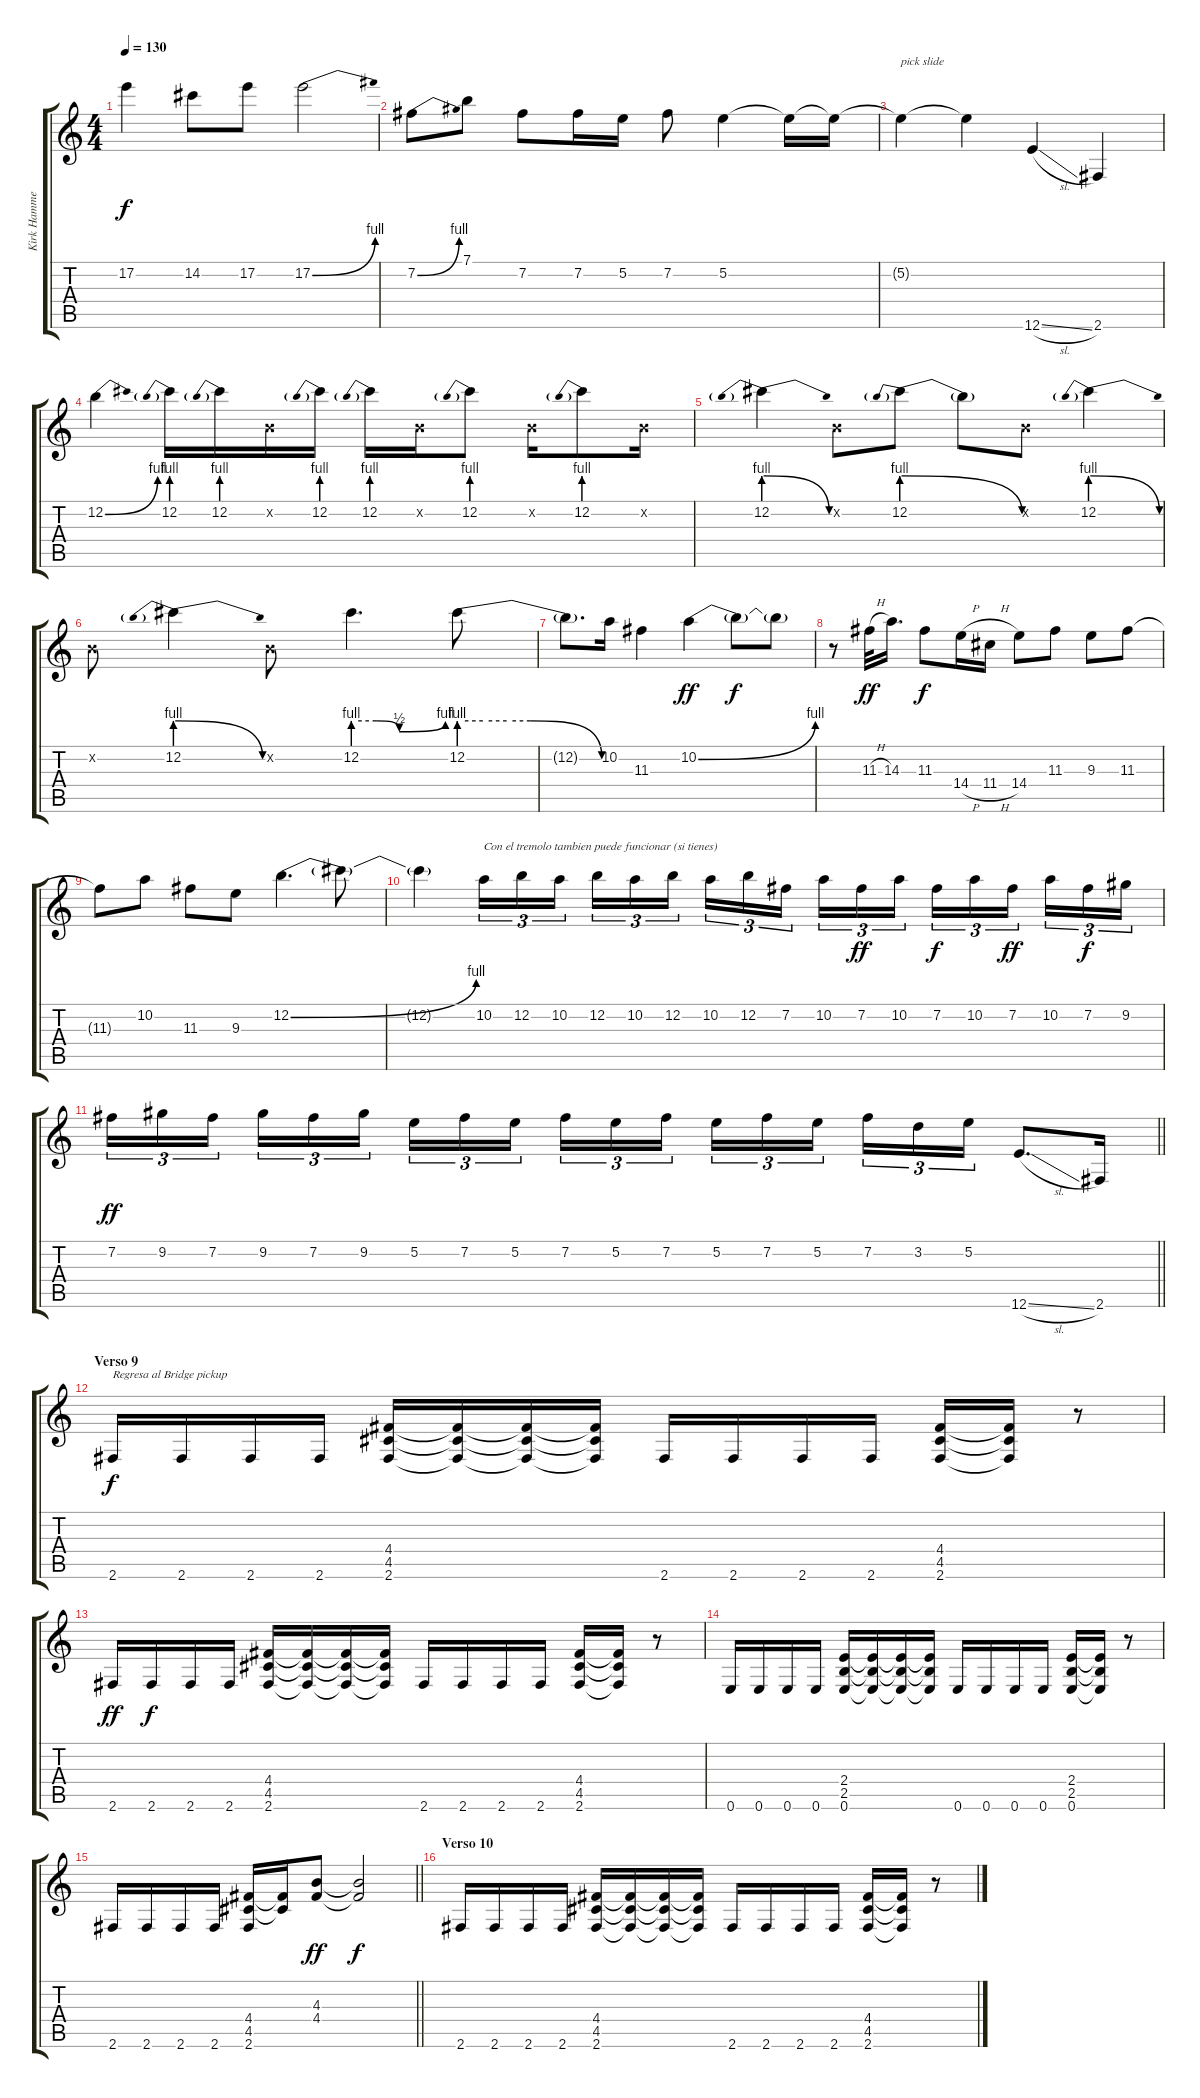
\track ("Kirk Hammett" "Kirk Hamme") {instrument distortionguitar}
\staff {score tabs}
\tuning (E4 B3 G3 D3 A2 E2) {hide}
\ts (4 4)
\tempo 130
\clef g2
\ks c
17.2{t}.4{dy f} 14.2.8 17.2.8 17.2{be (bend 0 0 60 4)}.2 |
7.2{be (bend 0 0 60 4)}.8 7.1.8 7.2.8 7.2.16 5.2.16 7.2.8 5.2.4 5.2{t}.16 5.2{t}.16 |
5.2{t}.4{txt "pick slide"} 5.2{t}.4 12.6{sl}.4 2.6.4 |
12.2{be (bend 0 0 60 4)}.4 12.2{be (prebend 0 4 60 4)}.16 12.2{be (prebend 0 4 60 4)}.16 0.2{x}.16 12.2{be (prebend 0 4 60 4)}.16 12.2{be (prebend 0 4 60 4)}.16 0.2{x}.16 12.2{be (prebend 0 4 60 4)}.8 0.2{x}.16 12.2{be (prebend 0 4 60 4)}.8 0.2{x}.16 |
12.2{be (prebendrelease 0 4 60 0)}.4 0.2{x}.8 12.2{be (prebendrelease 0 4 60 0)}.8 12.2{t}.8 0.2{x}.8 12.2{be (prebendrelease 0 4 60 0)}.4 |
0.2{x}.8 12.2{be (prebendrelease 0 4 60 0)}.4 0.2{x}.8 12.2{be (custom 0 4 15 4 30 2 60 4)}.4{d} 12.2{be (custom 0 4 10 4 20 4 30 4 60 0)}.8 |
12.2{t}.8{d} 10.2.16 11.3.4 10.2{be (bend 0 0 60 4)}.4{dy ff} 10.2{t}.8{dy f} 10.2{t}.8 |
r.8 11.3{h}.32{dy ff} 14.3.16{d} 11.3.8{dy f} 14.4{h}.16 11.4{h}.16 14.4.8 11.3.8 9.3.8 11.3.8 |
11.3{t}.8 10.2.8 11.3.8 9.3.8 12.2{be (bend 0 0 60 4)}.4{d} 12.2{t}.8 |
12.2{t}.4 10.2.16{tu (3 2) txt "Con el tremolo tambien puede funcionar (si tienes)"} 12.2.16{tu (3 2)} 10.2.16{tu (3 2) beam splitsecondary} 12.2.16{tu (3 2)} 10.2.16{tu (3 2)} 12.2.16{tu (3 2)} 10.2.16{tu (3 2)} 12.2.16{tu (3 2)} 7.2.16{tu (3 2) beam splitsecondary} 10.2.16{tu (3 2)} 7.2.16{tu (3 2) dy ff} 10.2.16{tu (3 2)} 7.2.16{tu (3 2) dy f} 10.2.16{tu (3 2)} 7.2.16{tu (3 2) dy ff beam splitsecondary} 10.2.16{tu (3 2)} 7.2.16{tu (3 2) dy f} 9.2.16{tu (3 2)} |
\barLineRight lightlight
7.2.16{tu (3 2) dy ff} 9.2.16{tu (3 2)} 7.2.16{tu (3 2) beam splitsecondary} 9.2.16{tu (3 2)} 7.2.16{tu (3 2)} 9.2.16{tu (3 2)} 5.2.16{tu (3 2)} 7.2.16{tu (3 2)} 5.2.16{tu (3 2) beam splitsecondary} 7.2.16{tu (3 2)} 5.2.16{tu (3 2)} 7.2.16{tu (3 2)} 5.2.16{tu (3 2)} 7.2.16{tu (3 2)} 5.2.16{tu (3 2) beam splitsecondary} 7.2.16{tu (3 2)} 3.2.16{tu (3 2)} 5.2.16{tu (3 2)} 12.6{sl}.8{d} 2.6.16 |
\section ("" "Verso 9")
2.6.16{txt "Regresa al Bridge pickup " dy f} 2.6.16 2.6.16 2.6.16 (4.4 4.5 2.6).16 (4.4{t} 4.5{t} 2.6{t}).16 (4.4{t} 4.5{t} 2.6{t}).16 (4.4{t} 4.5{t} 2.6{t}).16 2.6.16 2.6.16 2.6.16 2.6.16 (4.4 4.5 2.6).16 (4.4{t} 4.5{t} 2.6{t}).16 r.8 |
2.6.16{dy ff} 2.6.16{dy f} 2.6.16 2.6.16 (4.4 4.5 2.6).16 (4.4{t} 4.5{t} 2.6{t}).16 (4.4{t} 4.5{t} 2.6{t}).16 (4.4{t} 4.5{t} 2.6{t}).16 2.6.16 2.6.16 2.6.16 2.6.16 (4.4 4.5 2.6).16 (4.4{t} 4.5{t} 2.6{t}).16 r.8 |
0.6.16 0.6.16 0.6.16 0.6.16 (2.4 2.5 0.6).16 (2.4{t} 2.5{t} 0.6{t}).16 (2.4{t} 2.5{t} 0.6{t}).16 (2.4{t} 2.5{t} 0.6{t}).16 0.6.16 0.6.16 0.6.16 0.6.16 (2.4 2.5 0.6).16 (2.4{t} 2.5{t} 0.6{t}).16 r.8 |
\barLineRight lightlight
2.6.16 2.6.16 2.6.16 2.6.16 (4.4 4.5 2.6).16 (4.4{t} 4.5{t}).16 (4.3 4.4).8{dy ff} (4.3{t} 4.4{t}).2{dy f} |
\section ("" "Verso 10")
2.6.16 2.6.16 2.6.16 2.6.16 (4.4 4.5 2.6).16 (4.4{t} 4.5{t} 2.6{t}).16 (4.4{t} 4.5{t} 2.6{t}).16 (4.4{t} 4.5{t} 2.6{t}).16 2.6.16 2.6.16 2.6.16 2.6.16 (4.4 4.5 2.6).16 (4.4{t} 4.5{t} 2.6{t}).16 r.8
